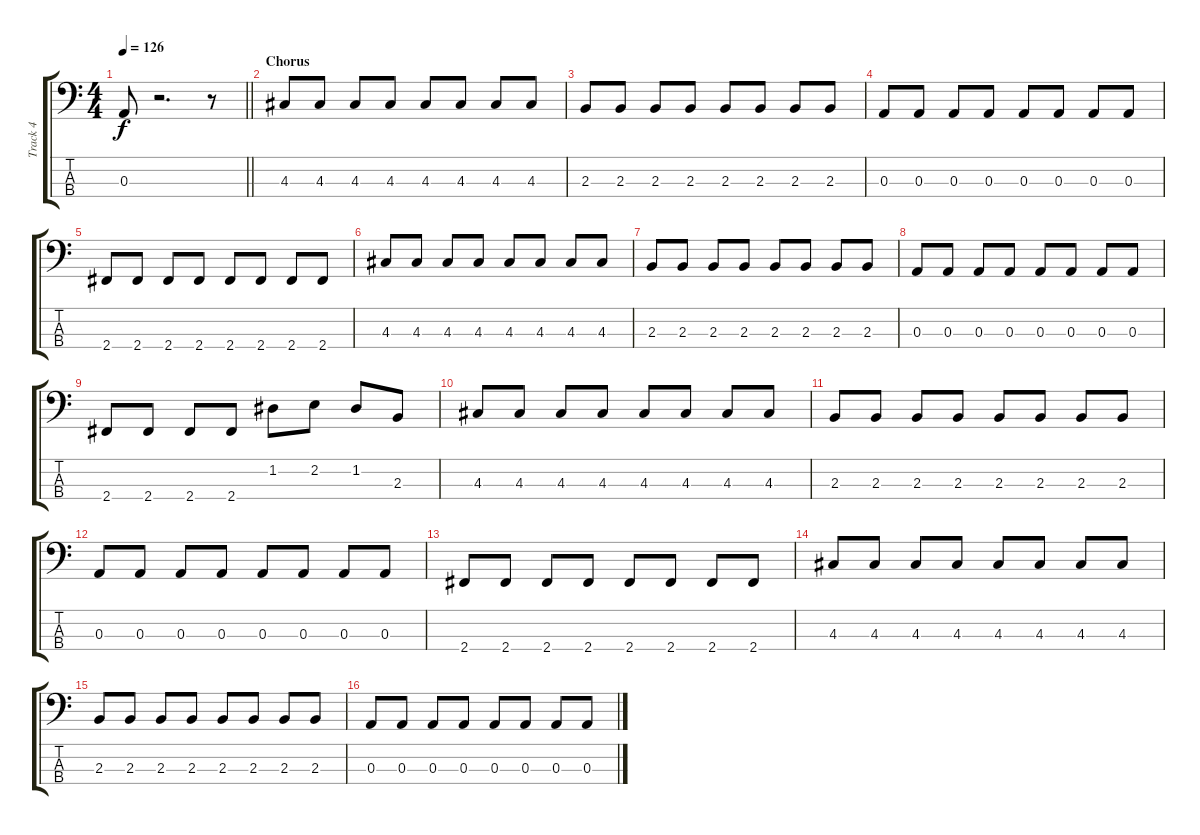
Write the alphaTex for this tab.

\track ("Track 4" "Track 4") {instrument electricbassfinger}
\staff {score tabs}
\tuning (G2 D2 A1 E1) {hide}
\ts (4 4)
\tempo 126
\clef f4
\barLineRight lightlight
\ks c
0.3.8{dy f} r.2{d} r.8 |
\section ("" "Chorus")
4.3.8 4.3.8 4.3.8 4.3.8 4.3.8 4.3.8 4.3.8 4.3.8 |
2.3.8 2.3.8 2.3.8 2.3.8 2.3.8 2.3.8 2.3.8 2.3.8 |
0.3.8 0.3.8 0.3.8 0.3.8 0.3.8 0.3.8 0.3.8 0.3.8 |
2.4.8 2.4.8 2.4.8 2.4.8 2.4.8 2.4.8 2.4.8 2.4.8 |
4.3.8 4.3.8 4.3.8 4.3.8 4.3.8 4.3.8 4.3.8 4.3.8 |
2.3.8 2.3.8 2.3.8 2.3.8 2.3.8 2.3.8 2.3.8 2.3.8 |
0.3.8 0.3.8 0.3.8 0.3.8 0.3.8 0.3.8 0.3.8 0.3.8 |
2.4.8 2.4.8 2.4.8 2.4.8 1.2.8 2.2.8 1.2.8 2.3.8 |
4.3.8 4.3.8 4.3.8 4.3.8 4.3.8 4.3.8 4.3.8 4.3.8 |
2.3.8 2.3.8 2.3.8 2.3.8 2.3.8 2.3.8 2.3.8 2.3.8 |
0.3.8 0.3.8 0.3.8 0.3.8 0.3.8 0.3.8 0.3.8 0.3.8 |
2.4.8 2.4.8 2.4.8 2.4.8 2.4.8 2.4.8 2.4.8 2.4.8 |
4.3.8 4.3.8 4.3.8 4.3.8 4.3.8 4.3.8 4.3.8 4.3.8 |
2.3.8 2.3.8 2.3.8 2.3.8 2.3.8 2.3.8 2.3.8 2.3.8 |
0.3.8 0.3.8 0.3.8 0.3.8 0.3.8 0.3.8 0.3.8 0.3.8
